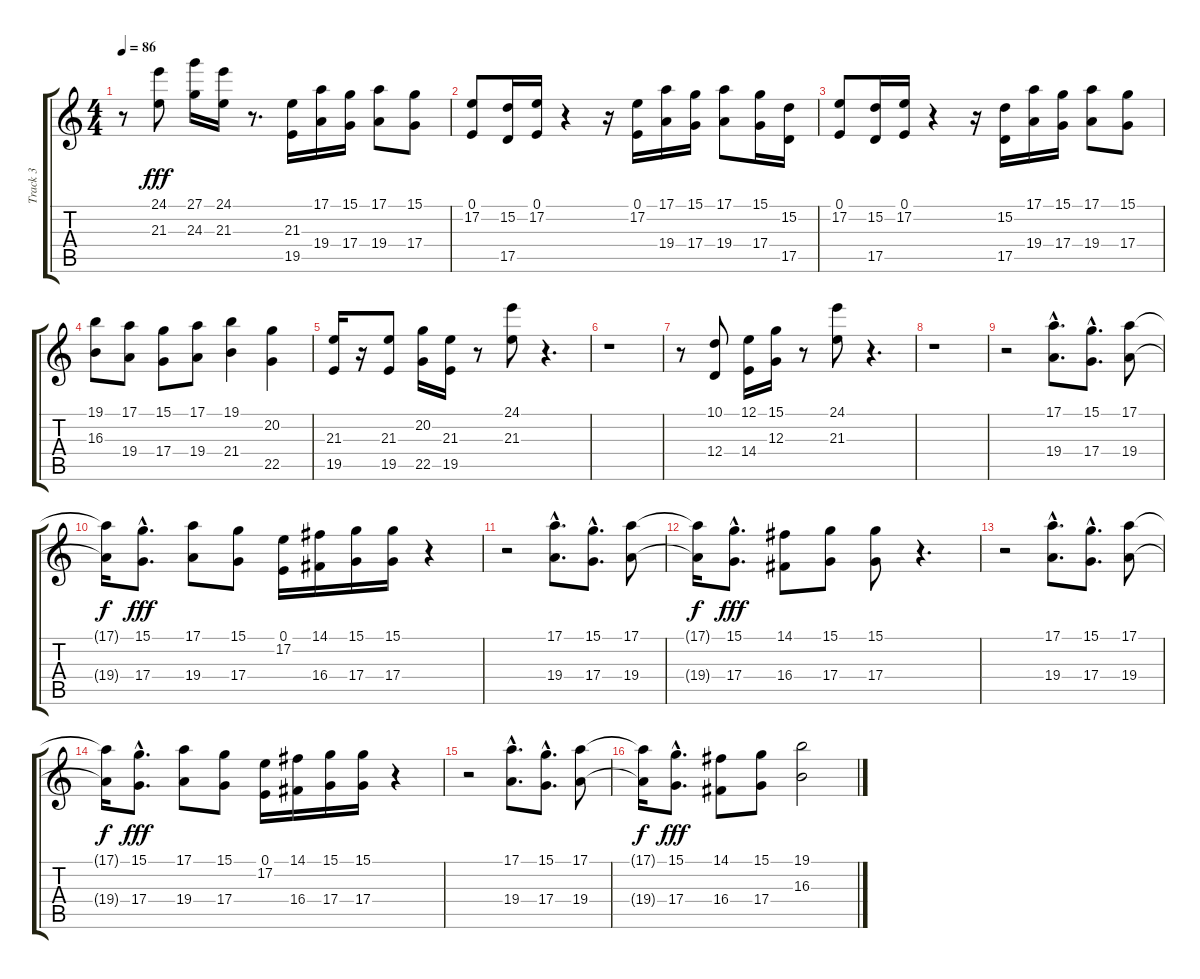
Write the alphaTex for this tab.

\track ("Track 3" "Track 3") {instrument ocarina}
\staff {score tabs}
\tuning (E4 B3 G3 D3 A2 E2) {hide}
\ts (4 4)
\tempo 86
\clef g2
\ks c
r.8{dy f} (24.1 21.3).8{dy fff} (27.1 24.3).16 (24.1 21.3).16 r.8{d} (21.3 19.5).16 (17.1 19.4).16 (15.1 17.4).16 (17.1 19.4).8 (15.1 17.4).8 |
(0.1 17.2).8 (15.2 17.5).16 (0.1 17.2).16 r.4 r.16 (0.1 17.2).16 (17.1 19.4).16 (15.1 17.4).16 (17.1 19.4).8 (15.1 17.4).16 (15.2 17.5).16 |
(0.1 17.2).8 (15.2 17.5).16 (0.1 17.2).16 r.4 r.16 (15.2 17.5).16 (17.1 19.4).16 (15.1 17.4).16 (17.1 19.4).8 (15.1 17.4).8 |
(19.1 16.3).8 (17.1 19.4).8 (15.1 17.4).8 (17.1 19.4).8 (19.1 21.4).4 (20.2 22.5).4 |
(21.3 19.5).16 r.16 (21.3 19.5).8 (20.2 22.5).16 (21.3 19.5).16 r.8 (24.1 21.3).8 r.4{d} |
r.1 |
r.8 (10.1 12.4).8 (12.1 14.4).16 (15.1 12.3).16 r.8 (24.1 21.3).8 r.4{d} |
r.1 |
r.2 (17.1{hac} 19.4{hac}).8{d} (15.1{hac} 17.4{hac}).8{d} (17.1 19.4).8 |
(17.1{t} 19.4{t}).16{dy f} (15.1{hac} 17.4{hac}).8{d dy fff} (17.1 19.4).8 (15.1 17.4).8 (0.1 17.2).16 (14.1 16.4).16 (15.1 17.4).16 (15.1 17.4).16 r.4 |
r.2 (17.1{hac} 19.4{hac}).8{d} (15.1{hac} 17.4{hac}).8{d} (17.1 19.4).8 |
(17.1{t} 19.4{t}).16{dy f} (15.1{hac} 17.4{hac}).8{d dy fff} (14.1 16.4).8 (15.1 17.4).8 (15.1 17.4).8 r.4{d} |
r.2 (17.1{hac} 19.4{hac}).8{d} (15.1{hac} 17.4{hac}).8{d} (17.1 19.4).8 |
(17.1{t} 19.4{t}).16{dy f} (15.1{hac} 17.4{hac}).8{d dy fff} (17.1 19.4).8 (15.1 17.4).8 (0.1 17.2).16 (14.1 16.4).16 (15.1 17.4).16 (15.1 17.4).16 r.4 |
r.2 (17.1{hac} 19.4{hac}).8{d} (15.1{hac} 17.4{hac}).8{d} (17.1 19.4).8 |
(17.1{t} 19.4{t}).16{dy f} (15.1{hac} 17.4{hac}).8{d dy fff} (14.1 16.4).8 (15.1 17.4).8 (19.1 16.3).2
